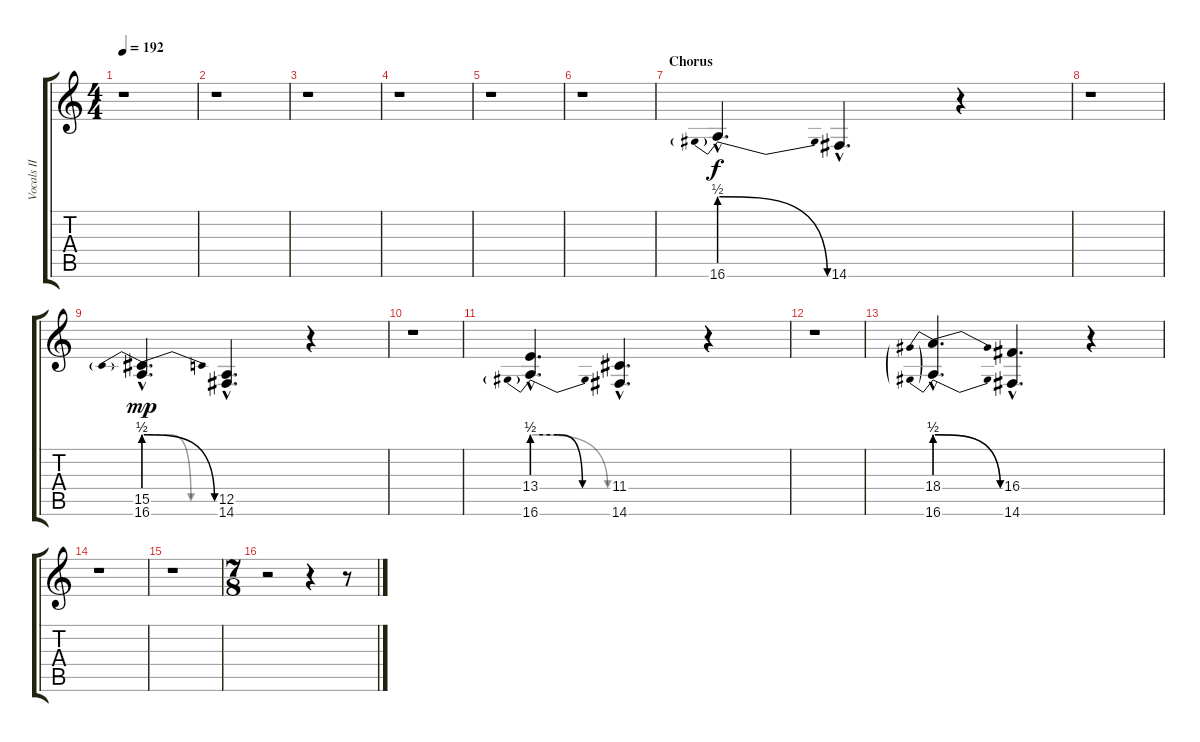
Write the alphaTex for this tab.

\track ("Vocals II" "Vocals II") {instrument baritonesax}
\staff {score tabs}
\tuning (E4 B3 G3 D3 A2 E2) {hide}
\ts (4 4)
\tempo 192
\clef g2
\ks c
r.1{dy f} |
r.1 |
r.1 |
r.1 |
r.1 |
r.1 |
\section ("" "Chorus")
16.6{be (prebendrelease 0 2 60 0) hac}.4{d} 14.6{hac}.4{d} r.4 |
r.1 |
(15.5{be (prebendrelease 0 2 60 0) hac} 16.6{be (custom 0 2 20 2 40 0 60 0) hac}).4{d dy mp} (12.5{hac} 14.6{hac}).4{d} r.4 |
r.1 |
(13.4{be (custom 0 2 20 2 40 0 60 0) hac} 16.6{be (prebendrelease 0 2 60 0) hac}).4{d} (11.4{hac} 14.6{hac}).4{d} r.4 |
r.1 |
(18.4{be (prebendrelease 0 2 60 0) hac} 16.6{be (prebendrelease 0 2 60 0) hac}).4{d} (16.4{hac} 14.6{hac}).4{d} r.4 |
r.1 |
r.1 |
\ts (7 8)
r.2 r.4 r.8
